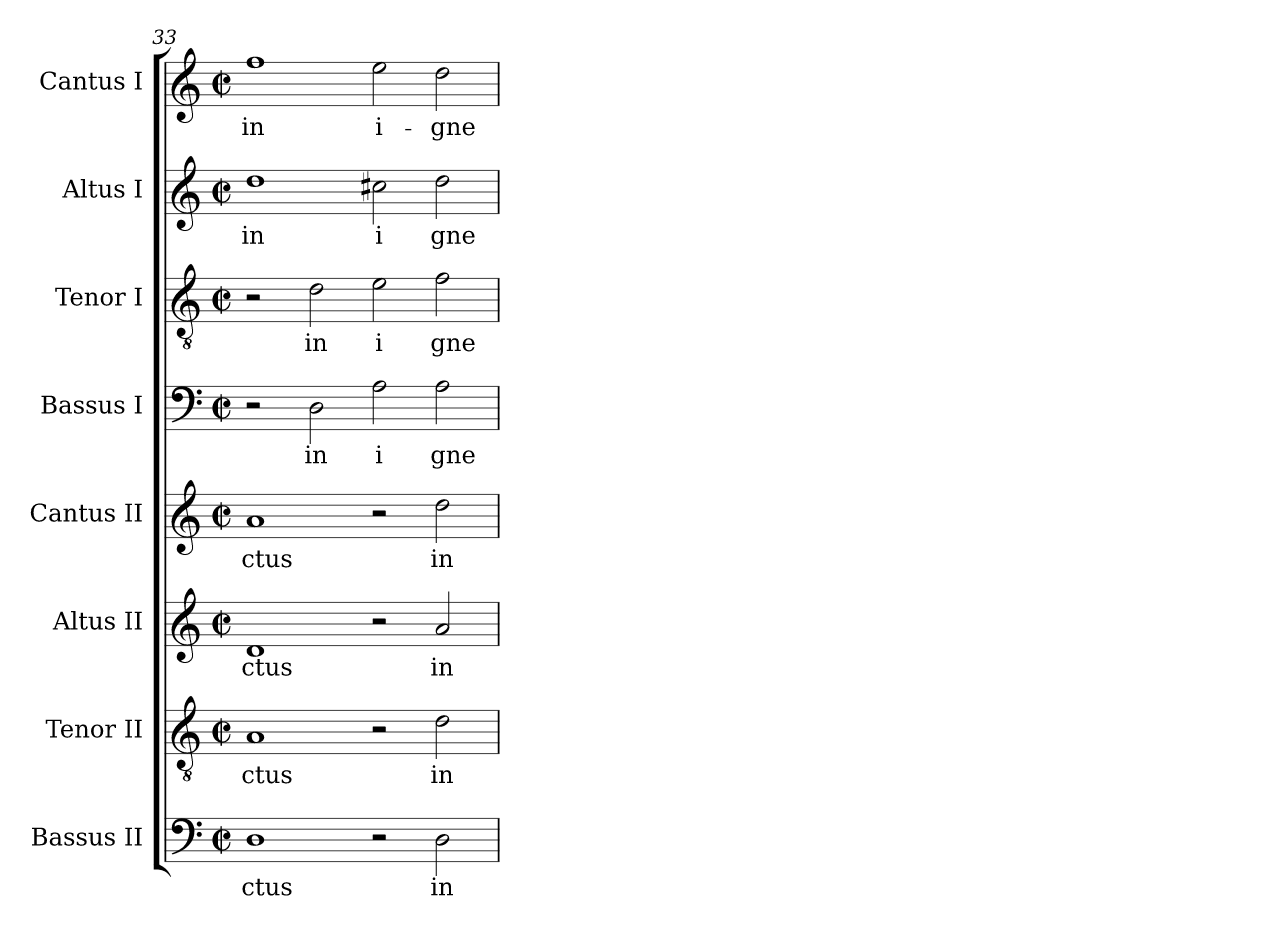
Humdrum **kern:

**kern	**text	**kern	**text	**kern	**text	**kern	**text	**kern	**text	**kern	**text	**kern	**text	**kern	**text
*part8	*part8	*part7	*part7	*part6	*part6	*part5	*part5	*part4	*part4	*part3	*part3	*part2	*part2	*part1	*part1
*staff8	*staff8	*staff7	*staff7	*staff6	*staff6	*staff5	*staff5	*staff4	*staff4	*staff3	*staff3	*staff2	*staff2	*staff1	*staff1
*I"Bassus II	*	*I"Tenor II	*	*I"Altus II	*	*I"Cantus II	*	*I"Bassus I	*	*I"Tenor I	*	*I"Altus I	*	*I"Cantus I	*
*clefF4	*	*clefGv2	*	*clefG2	*	*clefG2	*	*clefF4	*	*clefGv2	*	*clefG2	*	*clefG2	*
*M2/2	*	*M2/2	*	*M2/2	*	*M2/2	*	*M2/2	*	*M2/2	*	*M2/2	*	*M2/2	*
*met(c|)	*	*met(c|)	*	*met(c|)	*	*met(c|)	*	*met(c|)	*	*met(c|)	*	*met(c|)	*	*met(c|)	*
=33	=33	=33	=33	=33	=33	=33	=33	=33	=33	=33	=33	=33	=33	=33	=33
!	!LO:LY:b:cj	!	!LO:LY:b:cj	!	!LO:LY:b:cj	!	!LO:LY:b:cj	!	!	!	!	!	!LO:LY:b:cj	!	!LO:LY:b:cj
1D	-ctus	1A	ctus	1d	ctus	1a	ctus	2r	.	2r	.	1dd	in	1ff	in
!	!	!	!	!	!	!	!	!	!LO:LY:b:cj	!	!LO:LY:b:cj	!	!	!	!
.	.	.	.	.	.	.	.	2D\	in	2d\	in	.	.	.	.
!	!	!	!	!	!	!	!	!	!LO:LY:b:cj	!	!LO:LY:b:cj	!	!LO:LY:b:cj	!	!LO:LY:b:cj
2r	.	2r	.	2r	.	2r	.	2A\	i	2e\	i	2cc#X\	i	2ee\	i-
!	!LO:LY:b:cj	!	!LO:LY:b:cj	!	!LO:LY:b:cj	!	!LO:LY:b:cj	!	!LO:LY:b:cj	!	!LO:LY:b:cj	!	!LO:LY:b:cj	!	!LO:LY:b:cj
2D\	in	2d\	in	2a/	in	2dd\	in	2A\	gne	2f\	gne	2dd\	gne	2dd\	-gne
=	=	=	=	=	=	=	=	=	=	=	=	=	=	=	=
*-	*-	*-	*-	*-	*-	*-	*-	*-	*-	*-	*-	*-	*-	*-	*-
